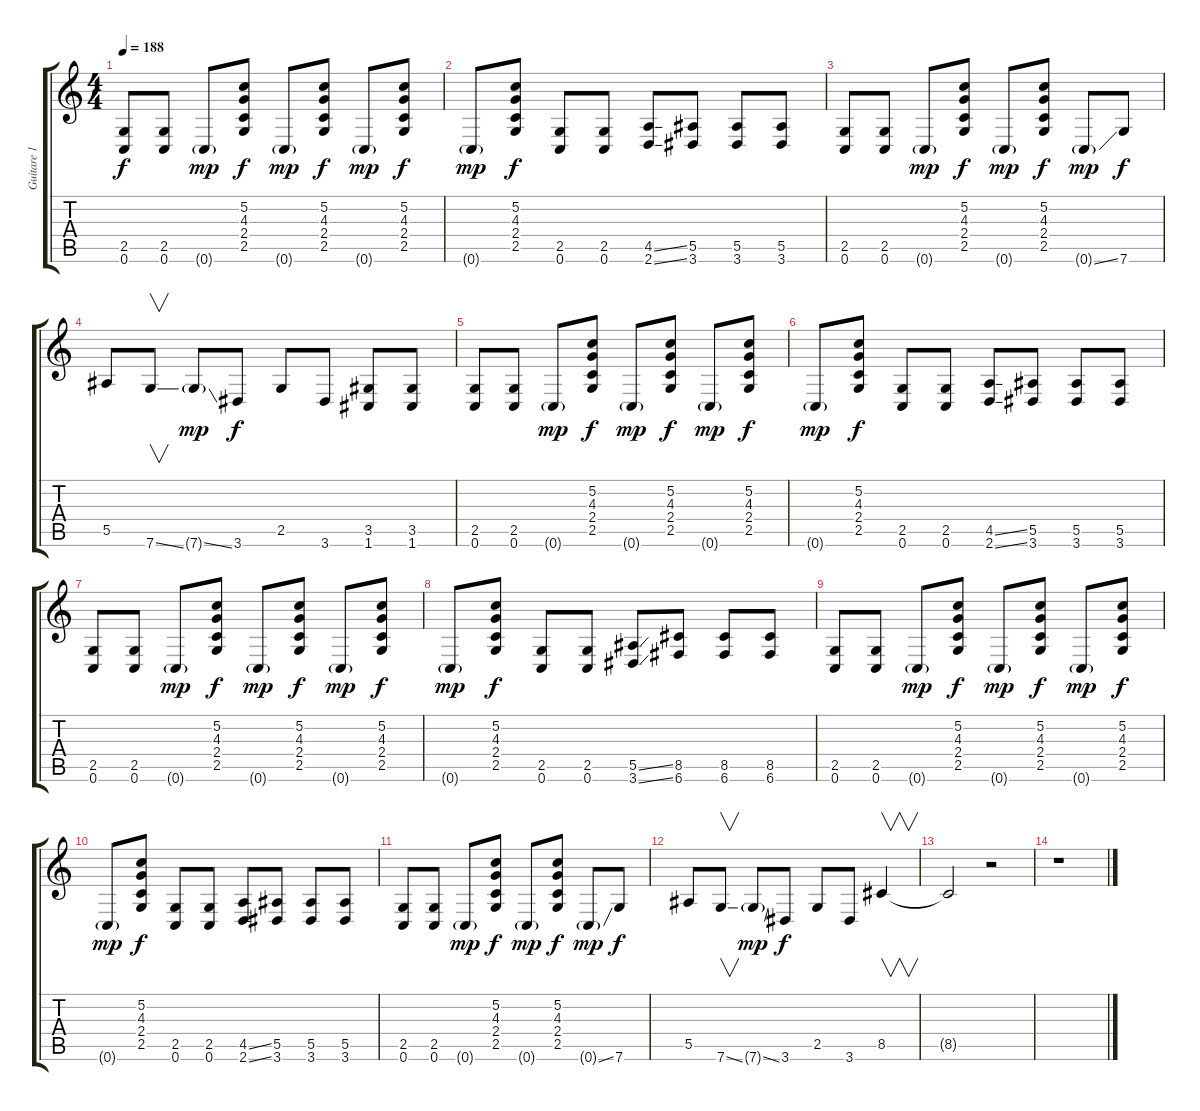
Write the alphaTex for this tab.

\track ("Guitare 1" "Guitare 1") {instrument overdrivenguitar}
\staff {score tabs}
\tuning (C4 G3 Eb3 Bb2 F2 C2) {hide}
\ts (4 4)
\tempo 188
\clef g2
\ks c
(2.5 0.6).8{dy f} (2.5 0.6).8 0.6{g}.8{dy mp} (5.2 4.3 2.4 2.5).8{dy f} 0.6{g}.8{dy mp} (5.2 4.3 2.4 2.5).8{dy f} 0.6{g}.8{dy mp} (5.2 4.3 2.4 2.5).8{dy f} |
0.6{g}.8{dy mp} (5.2 4.3 2.4 2.5).8{dy f} (2.5 0.6).8 (2.5 0.6).8 (4.5{ss} 2.6{ss}).8 (5.5 3.6).8 (5.5 3.6).8 (5.5 3.6).8 |
(2.5 0.6).8 (2.5 0.6).8 0.6{g}.8{dy mp} (5.2 4.3 2.4 2.5).8{dy f} 0.6{g}.8{dy mp} (5.2 4.3 2.4 2.5).8{dy f} 0.6{ss g}.8{dy mp} 7.6.8{dy f} |
5.5.8 7.6{ss}.8{v} 7.6{ss g}.8{dy mp} 3.6.8{dy f} 2.5.8 3.6.8 (3.5 1.6).8 (3.5 1.6).8 |
(2.5 0.6).8 (2.5 0.6).8 0.6{g}.8{dy mp} (5.2 4.3 2.4 2.5).8{dy f} 0.6{g}.8{dy mp} (5.2 4.3 2.4 2.5).8{dy f} 0.6{g}.8{dy mp} (5.2 4.3 2.4 2.5).8{dy f} |
0.6{g}.8{dy mp} (5.2 4.3 2.4 2.5).8{dy f} (2.5 0.6).8 (2.5 0.6).8 (4.5{ss} 2.6{ss}).8 (5.5 3.6).8 (5.5 3.6).8 (5.5 3.6).8 |
(2.5 0.6).8 (2.5 0.6).8 0.6{g}.8{dy mp} (5.2 4.3 2.4 2.5).8{dy f} 0.6{g}.8{dy mp} (5.2 4.3 2.4 2.5).8{dy f} 0.6{g}.8{dy mp} (5.2 4.3 2.4 2.5).8{dy f} |
0.6{g}.8{dy mp} (5.2 4.3 2.4 2.5).8{dy f} (2.5 0.6).8 (2.5 0.6).8 (5.5{ss} 3.6{ss}).8 (8.5 6.6).8 (8.5 6.6).8 (8.5 6.6).8 |
(2.5 0.6).8 (2.5 0.6).8 0.6{g}.8{dy mp} (5.2 4.3 2.4 2.5).8{dy f} 0.6{g}.8{dy mp} (5.2 4.3 2.4 2.5).8{dy f} 0.6{g}.8{dy mp} (5.2 4.3 2.4 2.5).8{dy f} |
0.6{g}.8{dy mp} (5.2 4.3 2.4 2.5).8{dy f} (2.5 0.6).8 (2.5 0.6).8 (4.5{ss} 2.6{ss}).8 (5.5 3.6).8 (5.5 3.6).8 (5.5 3.6).8 |
(2.5 0.6).8 (2.5 0.6).8 0.6{g}.8{dy mp} (5.2 4.3 2.4 2.5).8{dy f} 0.6{g}.8{dy mp} (5.2 4.3 2.4 2.5).8{dy f} 0.6{ss g}.8{dy mp} 7.6.8{dy f} |
5.5.8 7.6{ss}.8{v} 7.6{ss g}.8{dy mp} 3.6.8{dy f} 2.5.8 3.6.8 8.5.4{v} |
8.5{t}.2 r.2 |
r.1
